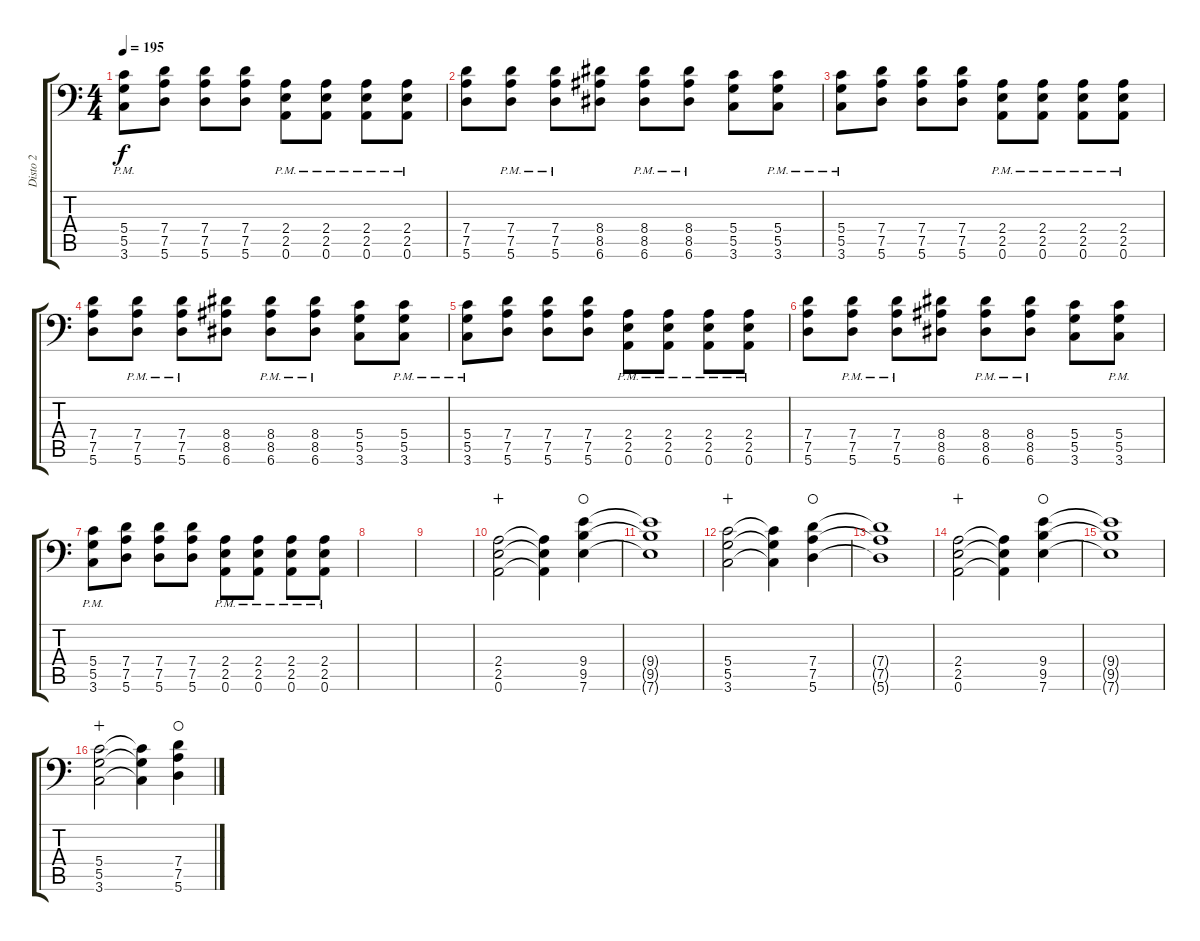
\track ("Disto 2" "Disto 2") {instrument distortionguitar}
\staff {score tabs}
\tuning (A3 E3 C3 G2 D2 A1) {hide}
\ts (4 4)
\tempo 195
\clef f4
\ks c
(5.4{pm} 5.5{pm} 3.6{pm}).8{dy f} (7.4 7.5 5.6).8 (7.4 7.5 5.6).8 (7.4 7.5 5.6).8 (2.4{pm} 2.5{pm} 0.6{pm}).8 (2.4{pm} 2.5{pm} 0.6{pm}).8 (2.4{pm} 2.5{pm} 0.6{pm}).8 (2.4{pm} 2.5{pm} 0.6{pm}).8 |
(7.4 7.5 5.6).8 (7.4{pm} 7.5{pm} 5.6{pm}).8 (7.4{pm} 7.5{pm} 5.6{pm}).8 (8.4 8.5 6.6).8 (8.4{pm} 8.5{pm} 6.6{pm}).8 (8.4{pm} 8.5{pm} 6.6{pm}).8 (5.4 5.5 3.6).8 (5.4{pm} 5.5{pm} 3.6{pm}).8 |
(5.4{pm} 5.5{pm} 3.6{pm}).8 (7.4 7.5 5.6).8 (7.4 7.5 5.6).8 (7.4 7.5 5.6).8 (2.4{pm} 2.5{pm} 0.6{pm}).8 (2.4{pm} 2.5{pm} 0.6{pm}).8 (2.4{pm} 2.5{pm} 0.6{pm}).8 (2.4{pm} 2.5{pm} 0.6{pm}).8 |
(7.4 7.5 5.6).8 (7.4{pm} 7.5{pm} 5.6{pm}).8 (7.4{pm} 7.5{pm} 5.6{pm}).8 (8.4 8.5 6.6).8 (8.4{pm} 8.5{pm} 6.6{pm}).8 (8.4{pm} 8.5{pm} 6.6{pm}).8 (5.4 5.5 3.6).8 (5.4{pm} 5.5{pm} 3.6{pm}).8 |
(5.4{pm} 5.5{pm} 3.6{pm}).8 (7.4 7.5 5.6).8 (7.4 7.5 5.6).8 (7.4 7.5 5.6).8 (2.4{pm} 2.5{pm} 0.6{pm}).8 (2.4{pm} 2.5{pm} 0.6{pm}).8 (2.4{pm} 2.5{pm} 0.6{pm}).8 (2.4{pm} 2.5{pm} 0.6{pm}).8 |
(7.4 7.5 5.6).8 (7.4{pm} 7.5{pm} 5.6{pm}).8 (7.4{pm} 7.5{pm} 5.6{pm}).8 (8.4 8.5 6.6).8 (8.4{pm} 8.5{pm} 6.6{pm}).8 (8.4{pm} 8.5{pm} 6.6{pm}).8 (5.4 5.5 3.6).8 (5.4{pm} 5.5{pm} 3.6{pm}).8 |
(5.4{pm} 5.5{pm} 3.6{pm}).8 (7.4 7.5 5.6).8 (7.4 7.5 5.6).8 (7.4 7.5 5.6).8 (2.4{pm} 2.5{pm} 0.6{pm}).8 (2.4{pm} 2.5{pm} 0.6{pm}).8 (2.4{pm} 2.5{pm} 0.6{pm}).8 (2.4{pm} 2.5{pm} 0.6{pm}).8 |
|
|
(2.4 2.5 0.6).2{wahc} (2.4{t} 2.5{t} 0.6{t}).4 (9.4 9.5 7.6).4{waho} |
(9.4{t} 9.5{t} 7.6{t}).1 |
(5.4 5.5 3.6).2{wahc} (5.4{t} 5.5{t} 3.6{t}).4 (7.4 7.5 5.6).4{waho} |
(7.4{t} 7.5{t} 5.6{t}).1 |
(2.4 2.5 0.6).2{wahc} (2.4{t} 2.5{t} 0.6{t}).4 (9.4 9.5 7.6).4{waho} |
(9.4{t} 9.5{t} 7.6{t}).1 |
(5.4 5.5 3.6).2{wahc} (5.4{t} 5.5{t} 3.6{t}).4 (7.4 7.5 5.6).4{waho}
